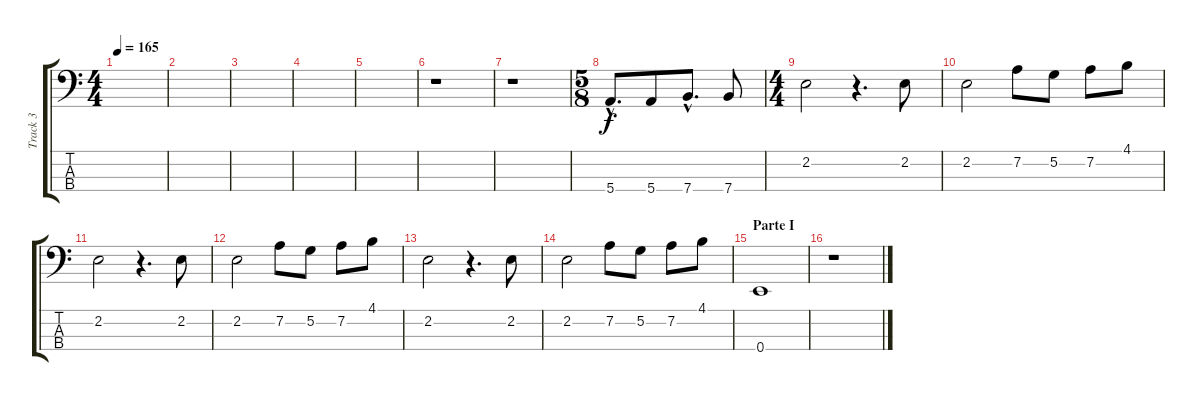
\track ("Track 3" "Track 3") {instrument electricbassfinger}
\staff {score tabs}
\tuning (G2 D2 A1 E1) {hide}
\ts (4 4)
\tempo 165
\clef f4
\ks c
|
|
|
|
|
r.1 |
r.1 |
\ts (5 8)
5.4{hac}.8{d} 5.4.8 7.4{hac}.8{d} 7.4.8 |
\ts (4 4)
2.2.2 r.4{d} 2.2.8 |
2.2.2 7.2.8 5.2.8 7.2.8 4.1.8 |
2.2.2 r.4{d} 2.2.8 |
2.2.2 7.2.8 5.2.8 7.2.8 4.1.8 |
2.2.2 r.4{d} 2.2.8 |
2.2.2 7.2.8 5.2.8 7.2.8 4.1.8 |
\section ("" "Parte I")
0.4.1 |
r.1
